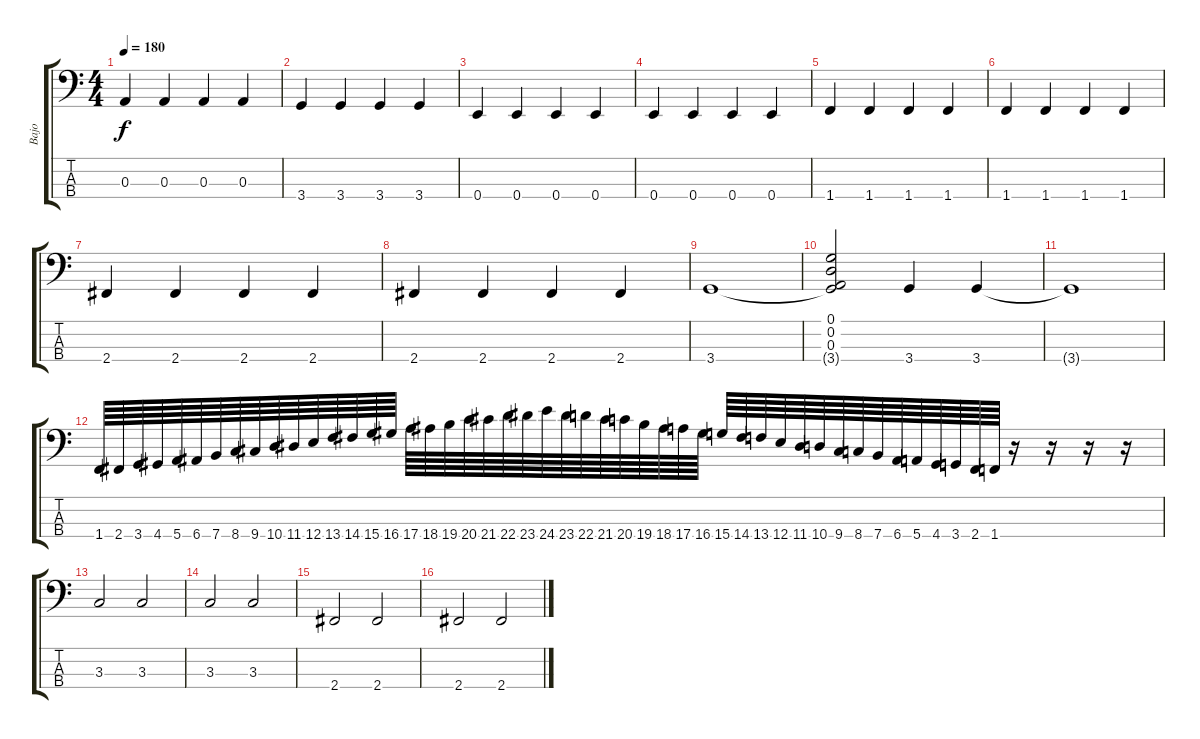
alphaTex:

\track ("Bajo" "Bajo") {instrument electricbassfinger}
\staff {score tabs}
\tuning (G2 D2 A1 E1) {hide}
\ts (4 4)
\tempo 180
\clef f4
\ks c
0.3.4{dy f} 0.3.4 0.3.4 0.3.4 |
3.4.4 3.4.4 3.4.4 3.4.4 |
0.4.4 0.4.4 0.4.4 0.4.4 |
0.4.4 0.4.4 0.4.4 0.4.4 |
1.4.4 1.4.4 1.4.4 1.4.4 |
1.4.4 1.4.4 1.4.4 1.4.4 |
2.4.4 2.4.4 2.4.4 2.4.4 |
2.4.4 2.4.4 2.4.4 2.4.4 |
3.4.1 |
(0.1 0.2 0.3 3.4{t}).2 3.4.4 3.4.4 |
3.4{t}.1 |
1.4.64 2.4.64 3.4.64 4.4.64 5.4.64 6.4.64 7.4.64 8.4.64 9.4.64 10.4.64 11.4.64 12.4.64 13.4.64 14.4.64 15.4.64 16.4.64 17.4.64 18.4.64 19.4.64 20.4.64 21.4.64 22.4.64 23.4.64 24.4.64 23.4.64 22.4.64 21.4.64 20.4.64 19.4.64 18.4.64 17.4.64 16.4.64 15.4.64 14.4.64 13.4.64 12.4.64 11.4.64 10.4.64 9.4.64 8.4.64 7.4.64 6.4.64 5.4.64 4.4.64 3.4.64 2.4.64 1.4.64 r.16 r.16 r.16 r.16 |
3.3.2 3.3.2 |
3.3.2 3.3.2 |
2.4.2 2.4.2 |
2.4.2 2.4.2
